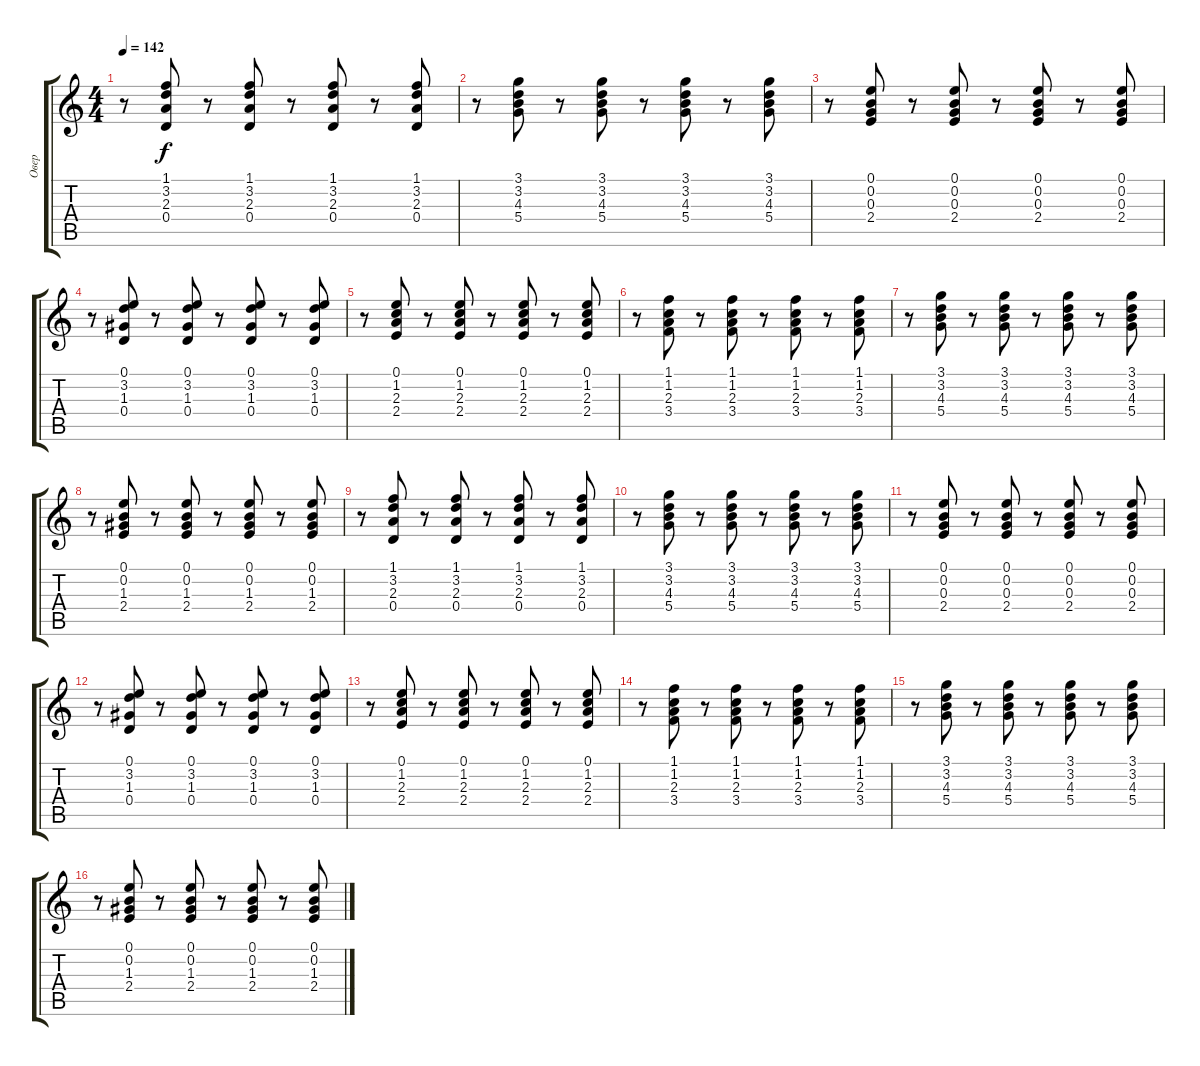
\track ("Овер" "Овер") {instrument overdrivenguitar}
\staff {score tabs}
\tuning (E4 B3 G3 D3 A2 E2) {hide}
\ts (4 4)
\tempo 142
\clef g2
\ks c
r.8{dy f} (1.1 3.2 2.3 0.4).8 r.8 (1.1 3.2 2.3 0.4).8 r.8 (1.1 3.2 2.3 0.4).8 r.8 (1.1 3.2 2.3 0.4).8 |
r.8 (3.1 3.2 4.3 5.4).8 r.8 (3.1 3.2 4.3 5.4).8 r.8 (3.1 3.2 4.3 5.4).8 r.8 (3.1 3.2 4.3 5.4).8 |
r.8 (0.1 0.2 0.3 2.4).8 r.8 (0.1 0.2 0.3 2.4).8 r.8 (0.1 0.2 0.3 2.4).8 r.8 (0.1 0.2 0.3 2.4).8 |
r.8 (0.1 3.2 1.3 0.4).8 r.8 (0.1 3.2 1.3 0.4).8 r.8 (0.1 3.2 1.3 0.4).8 r.8 (0.1 3.2 1.3 0.4).8 |
r.8 (0.1 1.2 2.3 2.4).8 r.8 (0.1 1.2 2.3 2.4).8 r.8 (0.1 1.2 2.3 2.4).8 r.8 (0.1 1.2 2.3 2.4).8 |
r.8 (1.1 1.2 2.3 3.4).8 r.8 (1.1 1.2 2.3 3.4).8 r.8 (1.1 1.2 2.3 3.4).8 r.8 (1.1 1.2 2.3 3.4).8 |
r.8 (3.1 3.2 4.3 5.4).8 r.8 (3.1 3.2 4.3 5.4).8 r.8 (3.1 3.2 4.3 5.4).8 r.8 (3.1 3.2 4.3 5.4).8 |
r.8 (0.1 0.2 1.3 2.4).8 r.8 (0.1 0.2 1.3 2.4).8 r.8 (0.1 0.2 1.3 2.4).8 r.8 (0.1 0.2 1.3 2.4).8 |
r.8 (1.1 3.2 2.3 0.4).8 r.8 (1.1 3.2 2.3 0.4).8 r.8 (1.1 3.2 2.3 0.4).8 r.8 (1.1 3.2 2.3 0.4).8 |
r.8 (3.1 3.2 4.3 5.4).8 r.8 (3.1 3.2 4.3 5.4).8 r.8 (3.1 3.2 4.3 5.4).8 r.8 (3.1 3.2 4.3 5.4).8 |
r.8 (0.1 0.2 0.3 2.4).8 r.8 (0.1 0.2 0.3 2.4).8 r.8 (0.1 0.2 0.3 2.4).8 r.8 (0.1 0.2 0.3 2.4).8 |
r.8 (0.1 3.2 1.3 0.4).8 r.8 (0.1 3.2 1.3 0.4).8 r.8 (0.1 3.2 1.3 0.4).8 r.8 (0.1 3.2 1.3 0.4).8 |
r.8 (0.1 1.2 2.3 2.4).8 r.8 (0.1 1.2 2.3 2.4).8 r.8 (0.1 1.2 2.3 2.4).8 r.8 (0.1 1.2 2.3 2.4).8 |
r.8 (1.1 1.2 2.3 3.4).8 r.8 (1.1 1.2 2.3 3.4).8 r.8 (1.1 1.2 2.3 3.4).8 r.8 (1.1 1.2 2.3 3.4).8 |
r.8 (3.1 3.2 4.3 5.4).8 r.8 (3.1 3.2 4.3 5.4).8 r.8 (3.1 3.2 4.3 5.4).8 r.8 (3.1 3.2 4.3 5.4).8 |
r.8 (0.1 0.2 1.3 2.4).8 r.8 (0.1 0.2 1.3 2.4).8 r.8 (0.1 0.2 1.3 2.4).8 r.8 (0.1 0.2 1.3 2.4).8
